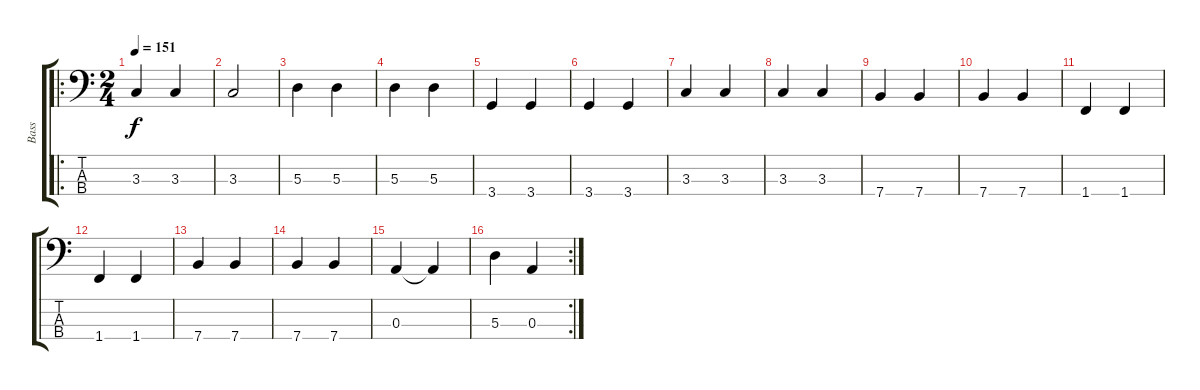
\track ("Bass" "Bass") {instrument electricbassfinger}
\staff {score tabs}
\tuning (G2 D2 A1 E1) {hide}
\ro
\ts (2 4)
\tempo 151
\clef f4
\ks c
3.3.4{dy f} 3.3.4 |
3.3.2 |
5.3.4 5.3.4 |
5.3.4 5.3.4 |
3.4.4 3.4.4 |
3.4.4 3.4.4 |
3.3.4 3.3.4 |
3.3.4 3.3.4 |
7.4.4 7.4.4 |
7.4.4 7.4.4 |
1.4.4 1.4.4 |
1.4.4 1.4.4 |
7.4.4 7.4.4 |
7.4.4 7.4.4 |
0.3.4 0.3{t}.4 |
\rc 2
5.3.4 0.3.4
